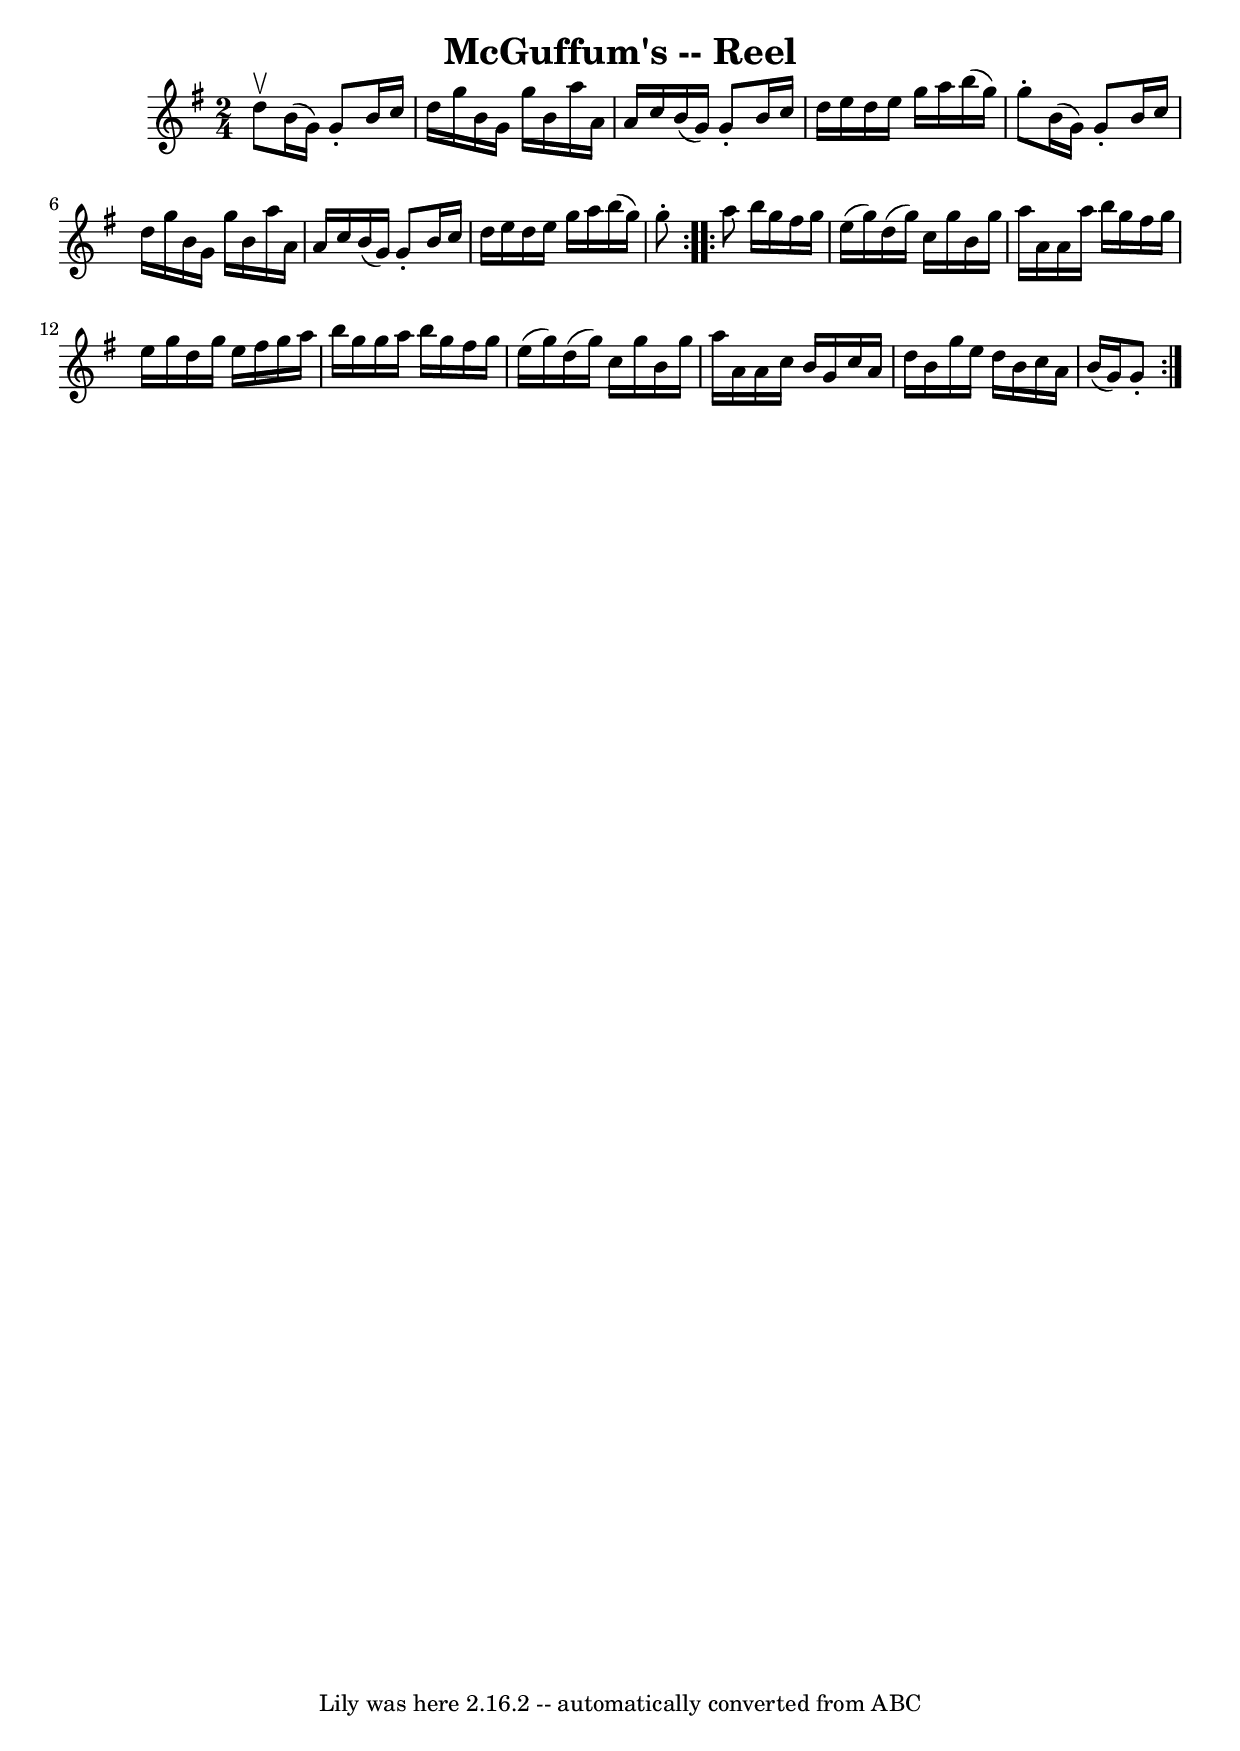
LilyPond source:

\version "2.16.2"
\include "Mammoth.ily"
\header {
  %% book = "Ryan's Mammoth Collection"
 crossRefNumber = "1"
 footnotes = "\\\\187"
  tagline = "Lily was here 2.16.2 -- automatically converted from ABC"
  title = "McGuffum's -- Reel"

}
voicedefault =  {



  \repeat volta 2 {

    \time 2/4 
    \key g \major d''8^\upbow  |
 b'16 (g'16) g'8-. b'16 c''16 d''16 g''16     |
 b'16 g'16 g''16 b'16 a''16 a'16 a'16 c''16     |
 b'16 (g'16) g'8-. b'16 c''16 d''16 e''16     |
 d''16 e''16 g''16 a''16 b''16 (g''16) g''8-.    |
 b'16 (g'16) g'8-. b'16 c''16 d''16 g''16     |
 b'16 g'16 g''16 b'16 a''16 a'16 a'16 c''16     |
 b'16 (g'16) g'8-. b'16 c''16 d''16 e''16     |
 d''16 e''16 g''16 a''16 b''16 (g''16) g''8-.   
  }     
  \repeat volta 2 { a''8   |
 b''16 g''16 fis''16 g''16 e''16 (g''16) d''16 (g''16)     |
 c''16 g''16 b'16 g''16 a''16 a'16 a'16 a''16     |
 b''16 g''16 fis''16 g''16 e''16 g''16 d''16 g''16     |
 e''16 fis''16 g''16 a''16 b''16 g''16 g''16 a''16     |
 b''16 g''16 fis''16 g''16 e''16 ( g''16) d''16 (g''16)    |
 c''16 g''16 b'16 g''16 a''16 a'16 a'16 c''16     |
 b'16 g'16 c''16 a'16 d''16 b'16 g''16 e''16     |
 d''16 b'16 c''16 a'16    
 b'16 (g'16) g'8-.   
  }   

}

\score{
  <<

    \context Staff="default"
    {
      \voicedefault 
      
    }

  >>
  \layout {
    
  }
  \midi {
  }

}
